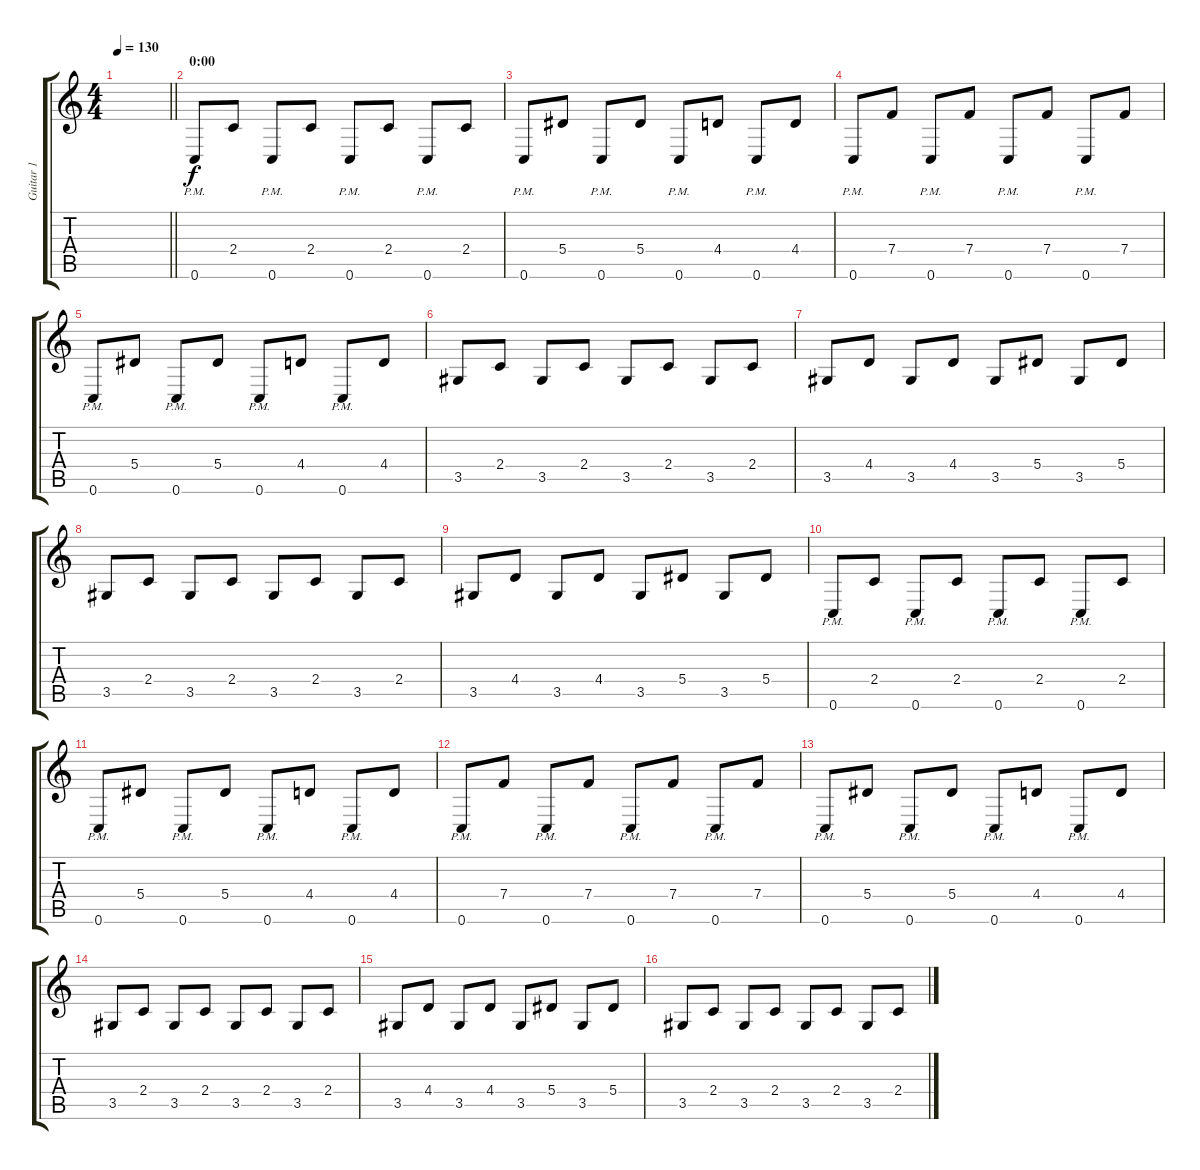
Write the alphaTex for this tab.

\track ("Guitar 1" "Guitar 1") {instrument distortionguitar}
\staff {score tabs}
\tuning (C4 G3 Eb3 Bb2 F2 C2) {hide}
\ts (4 4)
\tempo 130
\clef g2
\barLineRight lightlight
\ks c
|
\section ("" "0:00")
0.6{pm}.8 2.4.8 0.6{pm}.8 2.4.8 0.6{pm}.8 2.4.8 0.6{pm}.8 2.4.8 |
0.6{pm}.8 5.4.8 0.6{pm}.8 5.4.8 0.6{pm}.8 4.4.8 0.6{pm}.8 4.4.8 |
0.6{pm}.8 7.4.8 0.6{pm}.8 7.4.8 0.6{pm}.8 7.4.8 0.6{pm}.8 7.4.8 |
0.6{pm}.8 5.4.8 0.6{pm}.8 5.4.8 0.6{pm}.8 4.4.8 0.6{pm}.8 4.4.8 |
3.5.8 2.4.8 3.5.8 2.4.8 3.5.8 2.4.8 3.5.8 2.4.8 |
3.5.8 4.4.8 3.5.8 4.4.8 3.5.8 5.4.8 3.5.8 5.4.8 |
3.5.8 2.4.8 3.5.8 2.4.8 3.5.8 2.4.8 3.5.8 2.4.8 |
3.5.8 4.4.8 3.5.8 4.4.8 3.5.8 5.4.8 3.5.8 5.4.8 |
0.6{pm}.8 2.4.8 0.6{pm}.8 2.4.8 0.6{pm}.8 2.4.8 0.6{pm}.8 2.4.8 |
0.6{pm}.8 5.4.8 0.6{pm}.8 5.4.8 0.6{pm}.8 4.4.8 0.6{pm}.8 4.4.8 |
0.6{pm}.8 7.4.8 0.6{pm}.8 7.4.8 0.6{pm}.8 7.4.8 0.6{pm}.8 7.4.8 |
0.6{pm}.8 5.4.8 0.6{pm}.8 5.4.8 0.6{pm}.8 4.4.8 0.6{pm}.8 4.4.8 |
3.5.8 2.4.8 3.5.8 2.4.8 3.5.8 2.4.8 3.5.8 2.4.8 |
3.5.8 4.4.8 3.5.8 4.4.8 3.5.8 5.4.8 3.5.8 5.4.8 |
3.5.8 2.4.8 3.5.8 2.4.8 3.5.8 2.4.8 3.5.8 2.4.8
